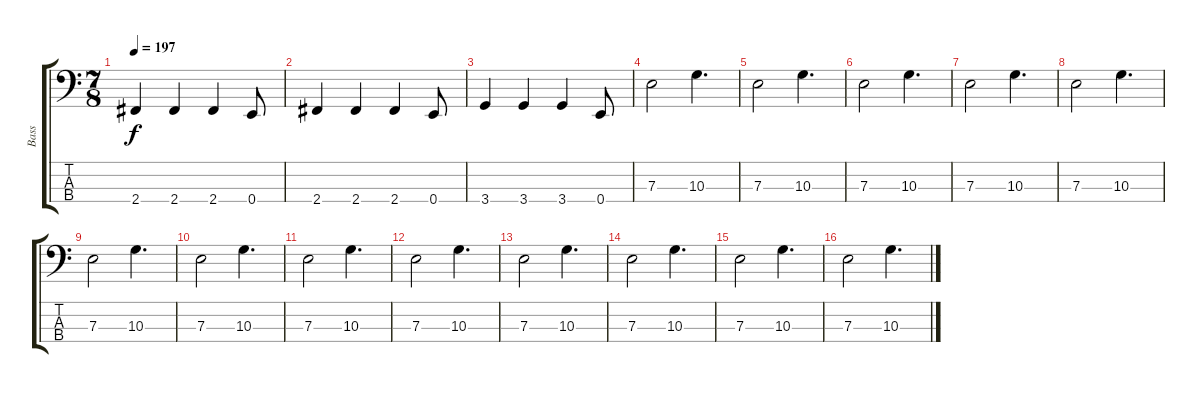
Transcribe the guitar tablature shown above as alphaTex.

\track ("Bass" "Bass") {instrument electricbassfinger}
\staff {score tabs}
\tuning (G2 D2 A1 E1) {hide}
\ts (7 8)
\tempo 197
\clef f4
\ks c
2.4.4{dy f volume 16 instrument electricbassfinger} 2.4.4 2.4.4 0.4.8 |
2.4.4{volume 16 instrument electricbassfinger} 2.4.4 2.4.4 0.4.8 |
3.4.4{volume 16 instrument electricbassfinger} 3.4.4 3.4.4 0.4.8 |
7.3.2{instrument acousticbass} 10.3.4{d} |
7.3.2{instrument acousticbass} 10.3.4{d} |
7.3.2{instrument acousticbass} 10.3.4{d} |
7.3.2{instrument acousticbass} 10.3.4{d} |
7.3.2{instrument acousticbass} 10.3.4{d} |
7.3.2{instrument acousticbass} 10.3.4{d} |
7.3.2{instrument acousticbass} 10.3.4{d} |
7.3.2{instrument acousticbass} 10.3.4{d} |
7.3.2{instrument acousticbass} 10.3.4{d} |
7.3.2{instrument acousticbass} 10.3.4{d} |
7.3.2{instrument acousticbass} 10.3.4{d} |
7.3.2{instrument acousticbass} 10.3.4{d} |
7.3.2{instrument acousticbass} 10.3.4{d}
